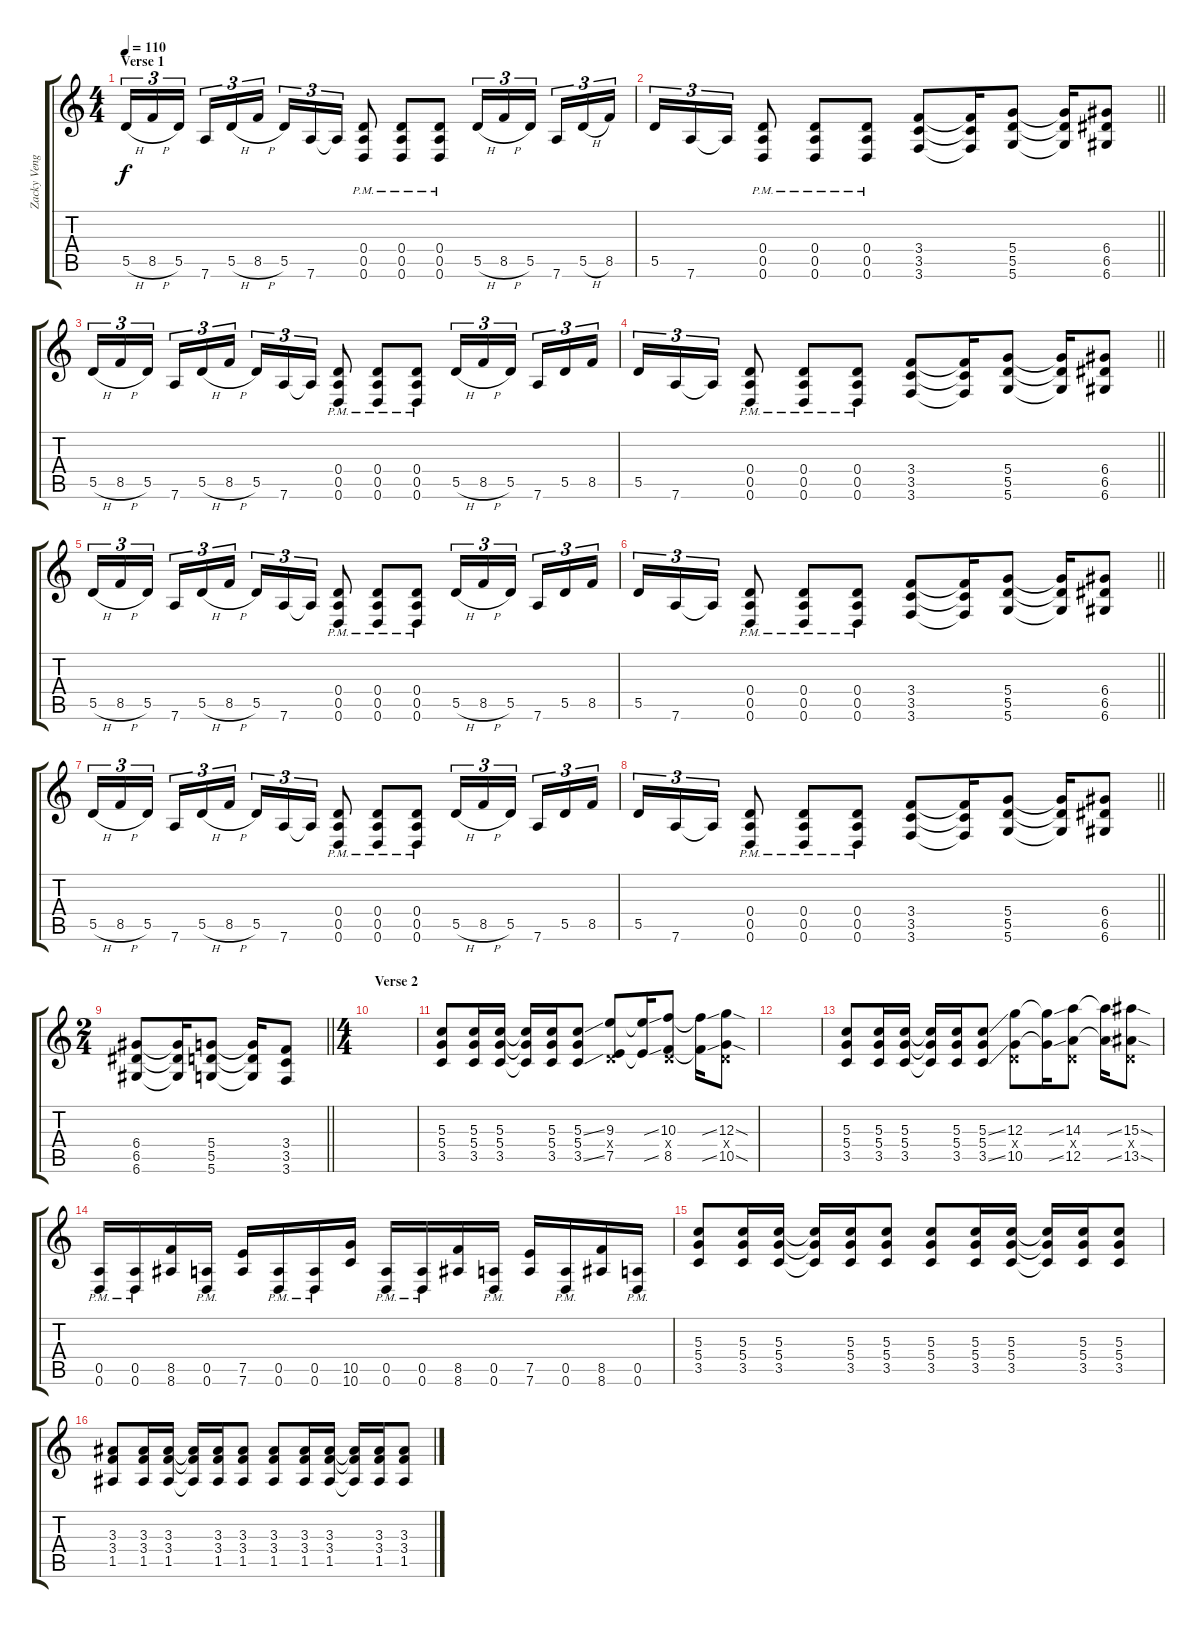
\track ("Zacky Vengeance - Lead" "Zacky Veng") {instrument overdrivenguitar}
\staff {score tabs}
\tuning (E4 B3 G3 D3 A2 D2) {hide}
\ts (4 4)
\section ("" "Verse 1")
\tempo 110
\clef g2
\ks c
5.5{h}.16{tu (3 2) dy f} 8.5{h}.16{tu (3 2)} 5.5.16{tu (3 2) beam splitsecondary} 7.6.16{tu (3 2)} 5.5{h}.16{tu (3 2)} 8.5{h}.16{tu (3 2)} 5.5.16{tu (3 2)} 7.6.16{tu (3 2)} 7.6{t}.16{tu (3 2)} (0.4{pm} 0.5{pm} 0.6{pm}).8 (0.4{pm} 0.5{pm} 0.6{pm}).8 (0.4{pm} 0.5{pm} 0.6{pm}).8 5.5{h}.16{tu (3 2)} 8.5{h}.16{tu (3 2)} 5.5.16{tu (3 2) beam splitsecondary} 7.6.16{tu (3 2)} 5.5{h}.16{tu (3 2)} 8.5.16{tu (3 2)} |
\barLineRight lightlight
5.5.16{tu (3 2)} 7.6.16{tu (3 2)} 7.6{t}.16{tu (3 2)} (0.4{pm} 0.5{pm} 0.6{pm}).8 (0.4{pm} 0.5{pm} 0.6{pm}).8 (0.4{pm} 0.5{pm} 0.6{pm}).8 (3.4 3.5 3.6).8 (3.4{t} 3.5{t} 3.6{t}).16 (5.4 5.5 5.6).8 (5.4{t} 5.5{t} 5.6{t}).16 (6.4 6.5 6.6).8 |
5.5{h}.16{tu (3 2)} 8.5{h}.16{tu (3 2)} 5.5.16{tu (3 2) beam splitsecondary} 7.6.16{tu (3 2)} 5.5{h}.16{tu (3 2)} 8.5{h}.16{tu (3 2)} 5.5.16{tu (3 2)} 7.6.16{tu (3 2)} 7.6{t}.16{tu (3 2)} (0.4{pm} 0.5{pm} 0.6{pm}).8 (0.4{pm} 0.5{pm} 0.6{pm}).8 (0.4{pm} 0.5{pm} 0.6{pm}).8 5.5{h}.16{tu (3 2)} 8.5{h}.16{tu (3 2)} 5.5.16{tu (3 2) beam splitsecondary} 7.6.16{tu (3 2)} 5.5.16{tu (3 2)} 8.5.16{tu (3 2)} |
\barLineRight lightlight
5.5.16{tu (3 2)} 7.6.16{tu (3 2)} 7.6{t}.16{tu (3 2)} (0.4{pm} 0.5{pm} 0.6{pm}).8 (0.4{pm} 0.5{pm} 0.6{pm}).8 (0.4{pm} 0.5{pm} 0.6{pm}).8 (3.4 3.5 3.6).8 (3.4{t} 3.5{t} 3.6{t}).16 (5.4 5.5 5.6).8 (5.4{t} 5.5{t} 5.6{t}).16 (6.4 6.5 6.6).8 |
5.5{h}.16{tu (3 2)} 8.5{h}.16{tu (3 2)} 5.5.16{tu (3 2) beam splitsecondary} 7.6.16{tu (3 2)} 5.5{h}.16{tu (3 2)} 8.5{h}.16{tu (3 2)} 5.5.16{tu (3 2)} 7.6.16{tu (3 2)} 7.6{t}.16{tu (3 2)} (0.4{pm} 0.5{pm} 0.6{pm}).8 (0.4{pm} 0.5{pm} 0.6{pm}).8 (0.4{pm} 0.5{pm} 0.6{pm}).8 5.5{h}.16{tu (3 2)} 8.5{h}.16{tu (3 2)} 5.5.16{tu (3 2) beam splitsecondary} 7.6.16{tu (3 2)} 5.5.16{tu (3 2)} 8.5.16{tu (3 2)} |
\barLineRight lightlight
5.5.16{tu (3 2)} 7.6.16{tu (3 2)} 7.6{t}.16{tu (3 2)} (0.4{pm} 0.5{pm} 0.6{pm}).8 (0.4{pm} 0.5{pm} 0.6{pm}).8 (0.4{pm} 0.5{pm} 0.6{pm}).8 (3.4 3.5 3.6).8 (3.4{t} 3.5{t} 3.6{t}).16 (5.4 5.5 5.6).8 (5.4{t} 5.5{t} 5.6{t}).16 (6.4 6.5 6.6).8 |
5.5{h}.16{tu (3 2)} 8.5{h}.16{tu (3 2)} 5.5.16{tu (3 2) beam splitsecondary} 7.6.16{tu (3 2)} 5.5{h}.16{tu (3 2)} 8.5{h}.16{tu (3 2)} 5.5.16{tu (3 2)} 7.6.16{tu (3 2)} 7.6{t}.16{tu (3 2)} (0.4{pm} 0.5{pm} 0.6{pm}).8 (0.4{pm} 0.5{pm} 0.6{pm}).8 (0.4{pm} 0.5{pm} 0.6{pm}).8 5.5{h}.16{tu (3 2)} 8.5{h}.16{tu (3 2)} 5.5.16{tu (3 2) beam splitsecondary} 7.6.16{tu (3 2)} 5.5.16{tu (3 2)} 8.5.16{tu (3 2)} |
\barLineRight lightlight
5.5.16{tu (3 2)} 7.6.16{tu (3 2)} 7.6{t}.16{tu (3 2)} (0.4{pm} 0.5{pm} 0.6{pm}).8 (0.4{pm} 0.5{pm} 0.6{pm}).8 (0.4{pm} 0.5{pm} 0.6{pm}).8 (3.4 3.5 3.6).8 (3.4{t} 3.5{t} 3.6{t}).16 (5.4 5.5 5.6).8 (5.4{t} 5.5{t} 5.6{t}).16 (6.4 6.5 6.6).8 |
\ts (2 4)
\barLineRight lightlight
(6.4 6.5 6.6).8 (6.4{t} 6.5{t} 6.6{t}).16 (5.4 5.5 5.6).8 (5.4{t} 5.5{t} 5.6{t}).16 (3.4 3.5 3.6).8 |
\ts (4 4)
\section ("" "Verse 2")
|
(5.3 5.4 3.5).8 (5.3 5.4 3.5).16 (5.3 5.4 3.5).16 (5.3{t} 5.4{t} 3.5{t}).16 (5.3 5.4 3.5).16 (5.3{ss} 5.4 3.5{ss}).8 (9.3 0.4{x} 7.5).8 (9.3{ss t} 7.5{ss t}).16 (10.3 0.4{x} 8.5).8 (10.3{ss t} 8.5{ss t}).16 (12.3{sod} 0.4{x} 10.5{sod}).8 |
|
(5.3 5.4 3.5).8 (5.3 5.4 3.5).16 (5.3 5.4 3.5).16 (5.3{t} 5.4{t} 3.5{t}).16 (5.3 5.4 3.5).16 (5.3{ss} 5.4 3.5{ss}).8 (12.3 0.4{x} 10.5).8 (12.3{ss t} 10.5{ss t}).16 (14.3 0.4{x} 12.5).8 (14.3{ss t} 12.5{ss t}).16 (15.3{sod} 0.4{x} 13.5{sod}).8 |
(0.5{pm} 0.6{pm}).16 (0.5{pm} 0.6{pm}).16 (8.5 8.6).16 (0.5{pm} 0.6{pm}).16 (7.5 7.6).16 (0.5{pm} 0.6{pm}).16 (0.5{pm} 0.6{pm}).16 (10.5 10.6).16 (0.5 0.6{pm}).16 (0.5{pm} 0.6{pm}).16 (8.5 8.6).16 (0.5{pm} 0.6{pm}).16 (7.5 7.6).16 (0.5{pm} 0.6{pm}).16 (8.5 8.6).16 (0.5{pm} 0.6{pm}).16 |
(5.3 5.4 3.5).8 (5.3 5.4 3.5).16 (5.3 5.4 3.5).16 (5.3{t} 5.4{t} 3.5{t}).16 (5.3 5.4 3.5).16 (5.3 5.4 3.5).8 (5.3 5.4 3.5).8 (5.3 5.4 3.5).16 (5.3 5.4 3.5).16 (5.3{t} 5.4{t} 3.5{t}).16 (5.3 5.4 3.5).16 (5.3 5.4 3.5).8 |
(3.3 3.4 1.5).8 (3.3 3.4 1.5).16 (3.3 3.4 1.5).16 (3.3{t} 3.4{t} 1.5{t}).16 (3.3 3.4 1.5).16 (3.3 3.4 1.5).8 (3.3 3.4 1.5).8 (3.3 3.4 1.5).16 (3.3 3.4 1.5).16 (3.3{t} 3.4{t} 1.5{t}).16 (3.3 3.4 1.5).16 (3.3 3.4 1.5).8
